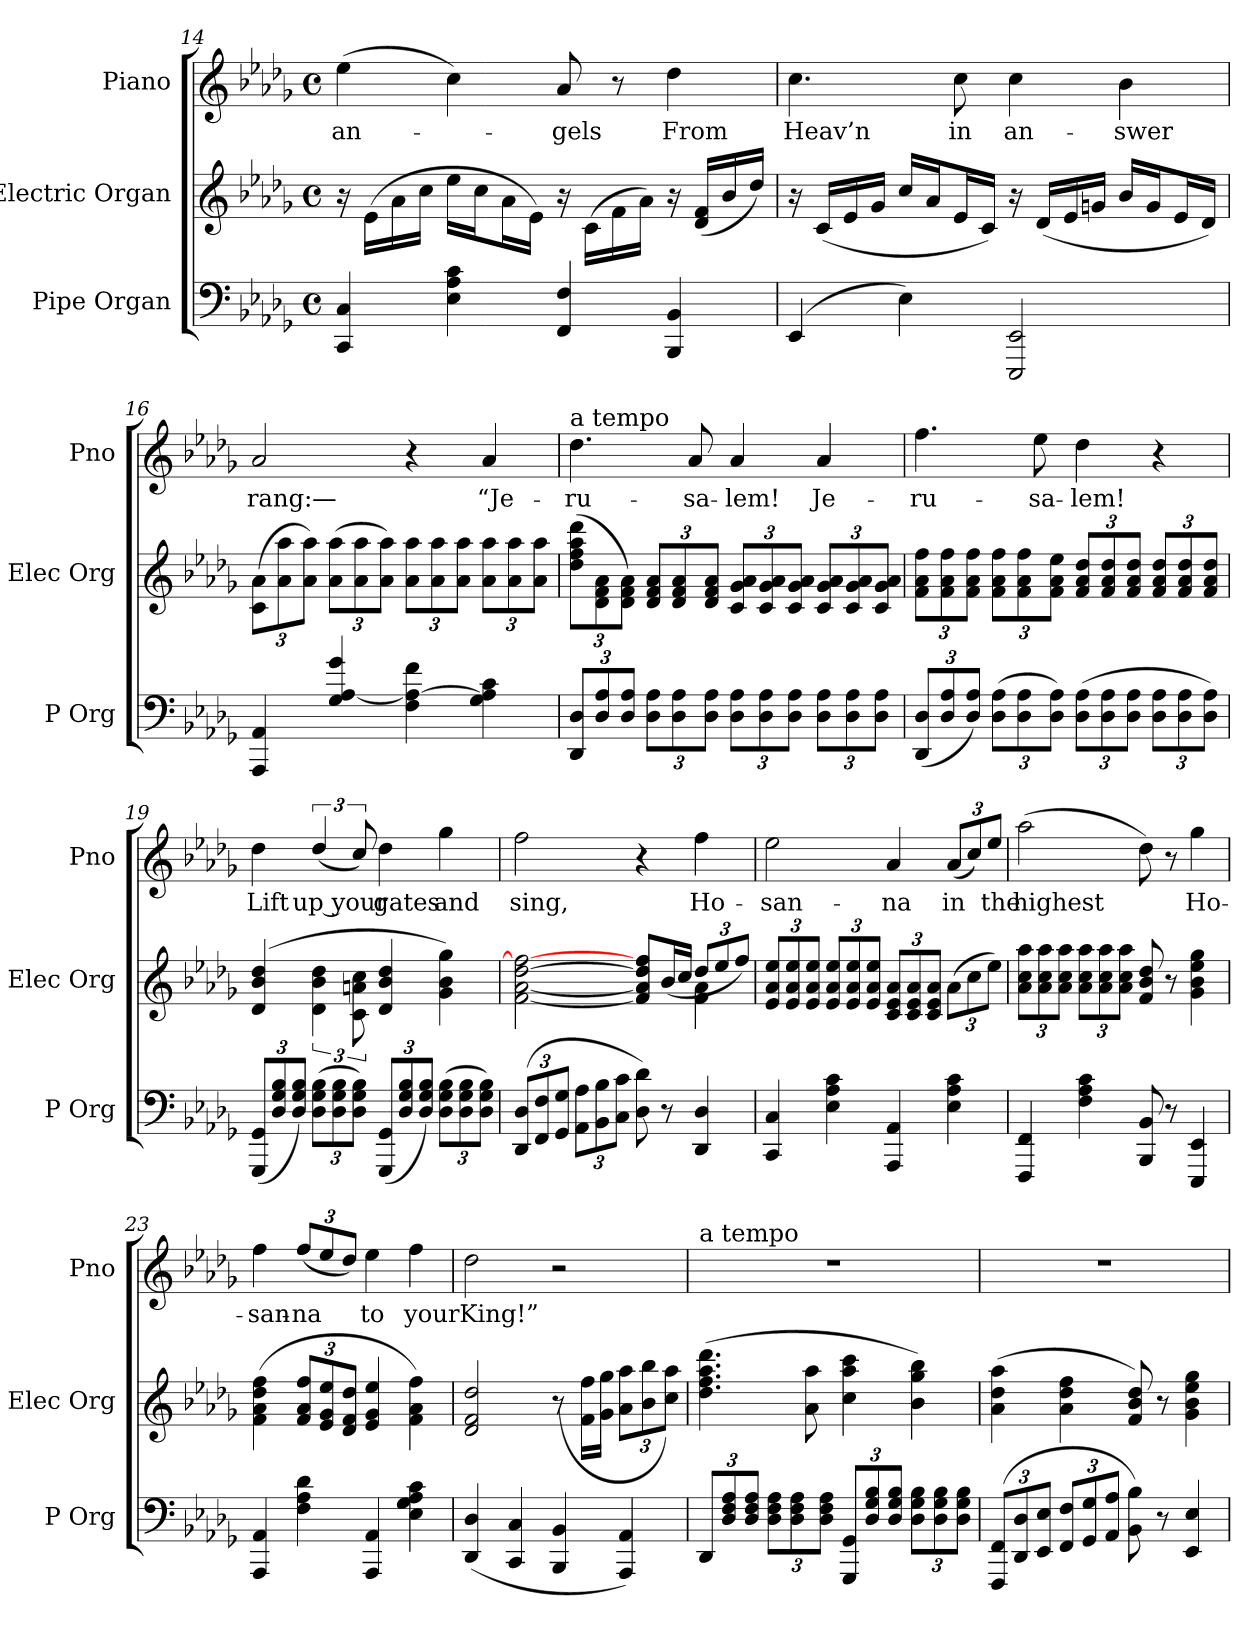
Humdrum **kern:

**kern	**kern	**kern	**text
*part3	*part2	*part1	*part1
*staff3	*staff2	*staff1	*staff1
*I"Pipe Organ	*I"Electric Organ	*I"Piano	*
*I'P Org	*I'Elec Org	*I'Pno	*
*clefF4	*clefG2	*clefG2	*
*k[b-e-a-d-g-]	*k[b-e-a-d-g-]	*k[b-e-a-d-g-]	*
*D-:	*D-:	*D-:	*
*M4/4	*M4/4	*M4/4	*
*met(c)	*met(c)	*met(c)	*
=14	=14	=14	=14
4CC 4C	16r	(4ee-	an-
.	(16e-\LL	.	.
.	16a-\	.	.
.	16cc\JJ	.	.
4E- 4A- 4c	16ee-\LL	4cc)	.
.	16cc\J	.	.
.	16a-\L	.	.
.	16e-\JJ)	.	.
4FF 4F	16r	8a-	-gels
.	(16c\LL	.	.
.	16f\	8r	.
.	16a-\JJ)	.	.
4BBB- 4BB-	16r	4dd-	From
.	(16d-/ 16f/LL	.	.
.	16b-/	.	.
.	16dd-/JJ)	.	.
=15	=15	=15	=15
(4EE-	16r	4.cc	Heav’n
.	(16c/LL	.	.
.	16e-/	.	.
.	16g-/JJ	.	.
4E-)	16cc/LL	.	.
.	16a-/J	.	.
.	16e-/L	8cc	in
.	16c/JJ)	.	.
2EEE- 2EE-	16r	4cc	an-
.	(16d-/LL	.	.
.	16e-/	.	.
.	16gn/JJ	.	.
.	16b-/LL	4b-	-swer
.	16g/J	.	.
.	16e-/L	.	.
.	16d-/JJ)	.	.
=16	=16	=16	=16
4AAA- 4AA-	(12c\ 12a-\L	2a-	rang:—
.	12a-\ 12aa-\	.	.
.	12a-\ 12aa-\J)	.	.
4G-/ [4A-/ 4g-/	(12a-\ 12aa-\L	.	.
.	12a-\ 12aa-\	.	.
.	12a-\ 12aa-\J)	.	.
4F 4A-_ 4f	12a-\ 12aa-\L	4r	.
.	12a-\ 12aa-\	.	.
.	12a-\ 12aa-\J	.	.
4G- 4A-] 4c	12a-\ 12aa-\L	4a-	“Je-
.	12a-\ 12aa-\	.	.
.	12a-\ 12aa-\J	.	.
=17	=17	=17	=17
!	!	!LO:TX:t=a tempo	!
12DD-/ 12D-/L	(12dd-\ 12ff\ 12aa-\ 12ddd-\L	4.dd-	-ru-
12D-/ 12A-/	12d-\ 12f\ 12a-\	.	.
12D-/ 12A-/J	12d-\ 12f\ 12a-\J)	.	.
12D-\ 12A-\L	12d-/ 12f/ 12a-/L	.	.
12D-\ 12A-\	12d-/ 12f/ 12a-/	.	.
.	.	8a-	-sa-
12D-\ 12A-\J	12d-/ 12f/ 12a-/J	.	.
12D-\ 12A-\L	12c/ 12g-/ 12a-/L	4a-	-lem!
12D-\ 12A-\	12c/ 12g-/ 12a-/	.	.
12D-\ 12A-\J	12c/ 12g-/ 12a-/J	.	.
12D-\ 12A-\L	12c/ 12g-/ 12a-/L	4a-	Je-
12D-\ 12A-\	12c/ 12g-/ 12a-/	.	.
12D-\ 12A-\J	12c/ 12g-/ 12a-/J	.	.
=18	=18	=18	=18
(12DD-/ 12D-/L	12f\ 12a-\ 12ff\L	4.ff	-ru-
12D-/ 12A-/	12f\ 12a-\ 12ff\	.	.
12D-/ 12A-/J)	12f\ 12a-\ 12ff\J	.	.
(12D-\ 12A-\L	12f\ 12a-\ 12ff\L	.	.
12D-\ 12A-\	12f\ 12a-\ 12ff\	.	.
.	.	8ee-	-sa-
12D-\ 12A-\J)	12f\ 12a-\ 12ee-\J	.	.
(12D-\ 12A-\L	12f/ 12a-/ 12dd-/L	4dd-	-lem!
12D-\ 12A-\	12f/ 12a-/ 12dd-/	.	.
12D-\ 12A-\J	12f/ 12a-/ 12dd-/J	.	.
12D-\ 12A-\L	12f/ 12a-/ 12dd-/L	4r	.
12D-\ 12A-\	12f/ 12a-/ 12dd-/	.	.
12D-\ 12A-\J)	12f/ 12a-/ 12dd-/J	.	.
=19	=19	=19	=19
(12GGG-/ 12GG-/L	(4d- 4b- 4dd-	4dd-	Lift
12D-/ 12G-/ 12B-/	.	.	.
12D-/ 12G-/ 12B-/J)	.	.	.
(12D-\ 12G-\ 12B-\L	6d-\ 6b-\ 6dd-\	(6dd-/	up your
12D-\ 12G-\ 12B-\	.	.	.
12D-\ 12G-\ 12B-\J)	12c\ 12an\ 12cc\	12cc/)	.
(12GGG-/ 12GG-/L	4d- 4b- 4dd-	4dd-	gates
12D-/ 12G-/ 12B-/	.	.	.
12D-/ 12G-/ 12B-/J)	.	.	.
(12D-\ 12G-\ 12B-\L	4g- 4b- 4gg-)	4gg-	and
12D-\ 12G-\ 12B-\	.	.	.
12D-\ 12G-\ 12B-\J)	.	.	.
=20	=20	=20	=20
*	*^	*	*
(12DD-/ 12D-/L	[2f [2a- [2dd- 2ff_	2.ryy	2ff	sing,
12FF/ 12F/	.	.	.	.
12GG-/ 12G-/J	.	.	.	.
12AA-\ 12A-\L	.	.	.	.
12BB-\ 12B-\	.	.	.	.
12C\ 12c\J	.	.	.	.
8D- 8d-)	8f]/ 8a-]/ 8dd-]/ 8ff/L	.	4r	.
8r	(16b-/L	.	.	.
.	16cc/JJ	.	.	.
4DD- 4D-	12dd-/L	4f 4a-	4ff	Ho-
.	12ee-/	.	.	.
.	12ff/J)	.	.	.
*	*v	*v	*	*
=21	=21	=21	=21
4CC 4C	12e-/ 12a-/ 12ee-/L	2ee-	-san-
.	12e-/ 12a-/ 12ee-/	.	.
.	12e-/ 12a-/ 12ee-/J	.	.
4E- 4A- 4c	12e-/ 12a-/ 12ee-/L	.	.
.	12e-/ 12a-/ 12ee-/	.	.
.	12e-/ 12a-/ 12ee-/J	.	.
4AAA- 4AA-	12c/ 12e-/ 12a-/L	4a-	-na
.	12c/ 12e-/ 12a-/	.	.
.	12c/ 12e-/ 12a-/J	.	.
4E- 4A- 4c	(12a-\L	(12a-/L	in
.	12cc\	12cc/)	.
.	12ee-\J)	12ee-/J	the
=22	=22	=22	=22
4FFF 4FF	12a-\ 12cc\ 12aa-\L	(2aa-	highest
.	12a-\ 12cc\ 12aa-\	.	.
.	12a-\ 12cc\ 12aa-\J	.	.
4F 4A- 4c	12a-\ 12cc\ 12aa-\L	.	.
.	12a-\ 12cc\ 12aa-\	.	.
.	12a-\ 12cc\ 12aa-\J	.	.
8BBB- 8BB-	8f 8b- 8dd-	8dd-)	.
8r	8r	8r	.
4EEE- 4EE-	4g- 4b- 4ee- 4gg-	4gg-	Ho-
=23	=23	=23	=23
4AAA- 4AA-	(4f 4a- 4dd- 4ff	4ff	-san-
4F 4A- 4d-	12f/ 12a-/ 12ff/L	(12ff/L	-na
.	12e-/ 12g-/ 12ee-/	12ee-/	.
.	12d-/ 12f/ 12dd-/J	12dd-/J)	.
4AAA- 4AA-	4e- 4g- 4ee-	4ee-	to
4E- 4G- 4A- 4c	4f 4a- 4ff)	4ff	your
=24	=24	=24	=24
(4DD- 4D-	2d- 2f 2dd-	2dd-	King!”
4CC 4C	.	.	.
4BBB- 4BB-	(8r	2r	.
.	16f\ 16ff\LL	.	.
.	16g-\ 16gg-\JJ	.	.
4AAA- 4AA-)	12a-\ 12aa-\L	.	.
.	12b-\ 12bb-\	.	.
.	12cc\ 12aa-\J)	.	.
=25	=25	=25	=25
!	!	!LO:TX:t=a tempo	!
12DD-/L	(4.dd- 4.ff 4.aa- 4.ddd-	1r	.
12D-/ 12F/ 12A-/	.	.	.
12D-/ 12F/ 12A-/J	.	.	.
12D-\ 12F\ 12A-\L	.	.	.
12D-\ 12F\ 12A-\	.	.	.
.	8a- 8aa-	.	.
12D-\ 12F\ 12A-\J	.	.	.
12GGG-/ 12GG-/L	4cc 4aa- 4ccc	.	.
12D-/ 12G-/ 12B-/	.	.	.
12D-/ 12G-/ 12B-/J	.	.	.
12D-\ 12G-\ 12B-\L	4b- 4gg- 4bb-)	.	.
12D-\ 12G-\ 12B-\	.	.	.
12D-\ 12G-\ 12B-\J	.	.	.
=26	=26	=26	=26
(12FFF/ 12FF/L	(4a- 4dd- 4aa-	1r	.
12DD-/ 12D-/	.	.	.
12EE-/ 12E-/J	.	.	.
12FF/ 12F/L	4a- 4dd- 4ff	.	.
12GG-/ 12G-/	.	.	.
12AA-/ 12A-/J	.	.	.
8BB- 8B-)	8f 8b- 8dd-)	.	.
8r	8r	.	.
4EE- 4E-	4g- 4b- 4ee- 4gg-	.	.
=	=	=	=
*-	*-	*-	*-
